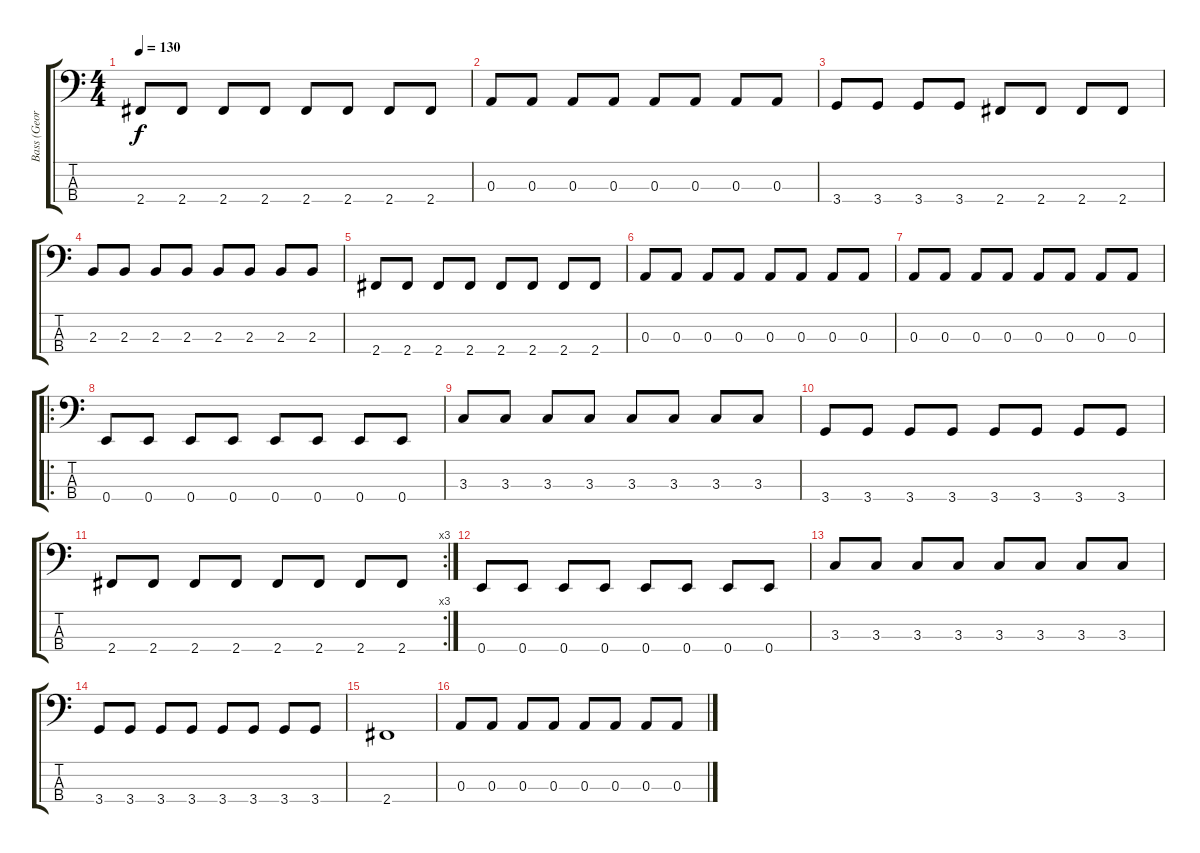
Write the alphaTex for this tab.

\track ("Bass (Georg)" "Bass (Geor") {instrument electricbassfinger}
\staff {score tabs}
\tuning (G2 D2 A1 E1) {hide}
\ts (4 4)
\tempo 130
\clef f4
\ks c
2.4.8{dy f} 2.4.8 2.4.8 2.4.8 2.4.8 2.4.8 2.4.8 2.4.8 |
0.3.8 0.3.8 0.3.8 0.3.8 0.3.8 0.3.8 0.3.8 0.3.8 |
3.4.8 3.4.8 3.4.8 3.4.8 2.4.8 2.4.8 2.4.8 2.4.8 |
2.3.8 2.3.8 2.3.8 2.3.8 2.3.8 2.3.8 2.3.8 2.3.8 |
2.4.8 2.4.8 2.4.8 2.4.8 2.4.8 2.4.8 2.4.8 2.4.8 |
0.3.8 0.3.8 0.3.8 0.3.8 0.3.8 0.3.8 0.3.8 0.3.8 |
0.3.8 0.3.8 0.3.8 0.3.8 0.3.8 0.3.8 0.3.8 0.3.8 |
\ro
0.4.8 0.4.8 0.4.8 0.4.8 0.4.8 0.4.8 0.4.8 0.4.8 |
3.3.8 3.3.8 3.3.8 3.3.8 3.3.8 3.3.8 3.3.8 3.3.8 |
3.4.8 3.4.8 3.4.8 3.4.8 3.4.8 3.4.8 3.4.8 3.4.8 |
\rc 3
2.4.8 2.4.8 2.4.8 2.4.8 2.4.8 2.4.8 2.4.8 2.4.8 |
0.4.8 0.4.8 0.4.8 0.4.8 0.4.8 0.4.8 0.4.8 0.4.8 |
3.3.8 3.3.8 3.3.8 3.3.8 3.3.8 3.3.8 3.3.8 3.3.8 |
3.4.8 3.4.8 3.4.8 3.4.8 3.4.8 3.4.8 3.4.8 3.4.8 |
2.4.1 |
0.3.8 0.3.8 0.3.8 0.3.8 0.3.8 0.3.8 0.3.8 0.3.8
